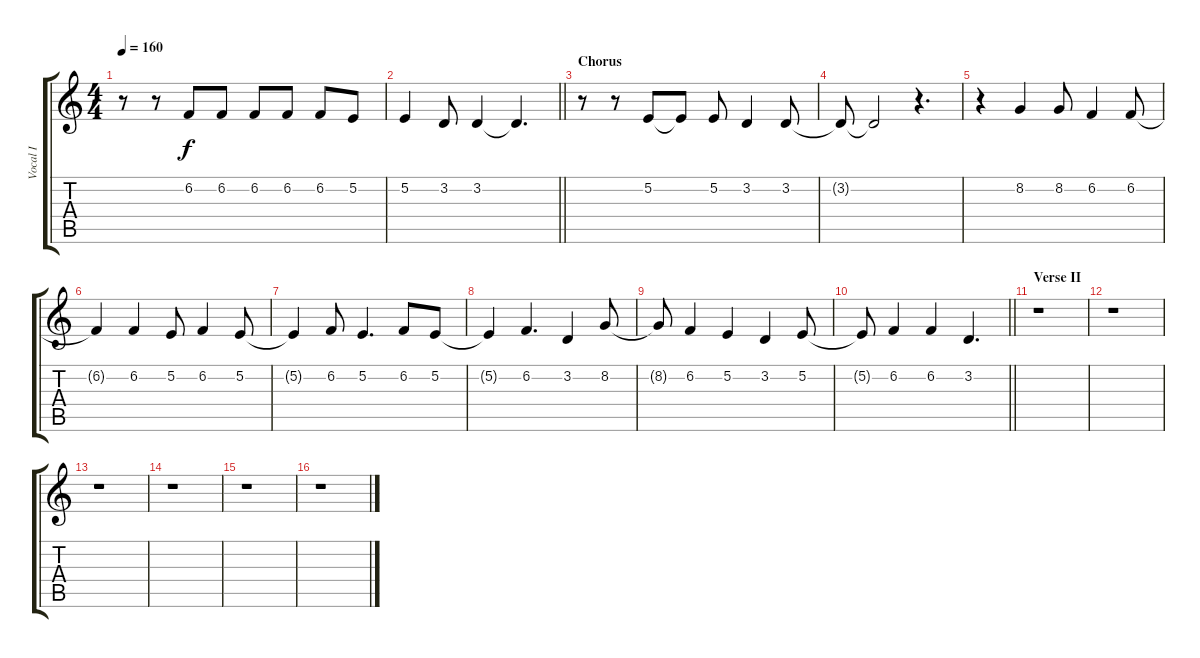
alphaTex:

\track ("Vocal I" "Vocal I") {instrument synthvoice}
\staff {score tabs}
\tuning (E4 B3 G3 D3 A2 E2) {hide}
\ts (4 4)
\tempo 160
\clef g2
\ks c
r.8{dy f} r.8 6.2.8 6.2.8 6.2.8 6.2.8 6.2.8 5.2.8 |
\barLineRight lightlight
5.2.4 3.2.8 3.2.4 3.2{t}.4{d} |
\section ("" "Chorus")
r.8 r.8 5.2.8 5.2{t}.8 5.2.8 3.2.4 3.2.8 |
3.2{t}.8 3.2{t}.2 r.4{d} |
r.4 8.2.4 8.2.8 6.2.4 6.2.8 |
6.2{t}.4 6.2.4 5.2.8 6.2.4 5.2.8 |
5.2{t}.4 6.2.8 5.2.4{d} 6.2.8 5.2.8 |
5.2{t}.4 6.2.4{d} 3.2.4 8.2.8 |
8.2{t}.8 6.2.4 5.2.4 3.2.4 5.2.8 |
\barLineRight lightlight
5.2{t}.8 6.2.4 6.2.4 3.2.4{d} |
\section ("" "Verse II")
r.1 |
r.1 |
r.1 |
r.1 |
r.1 |
r.1
